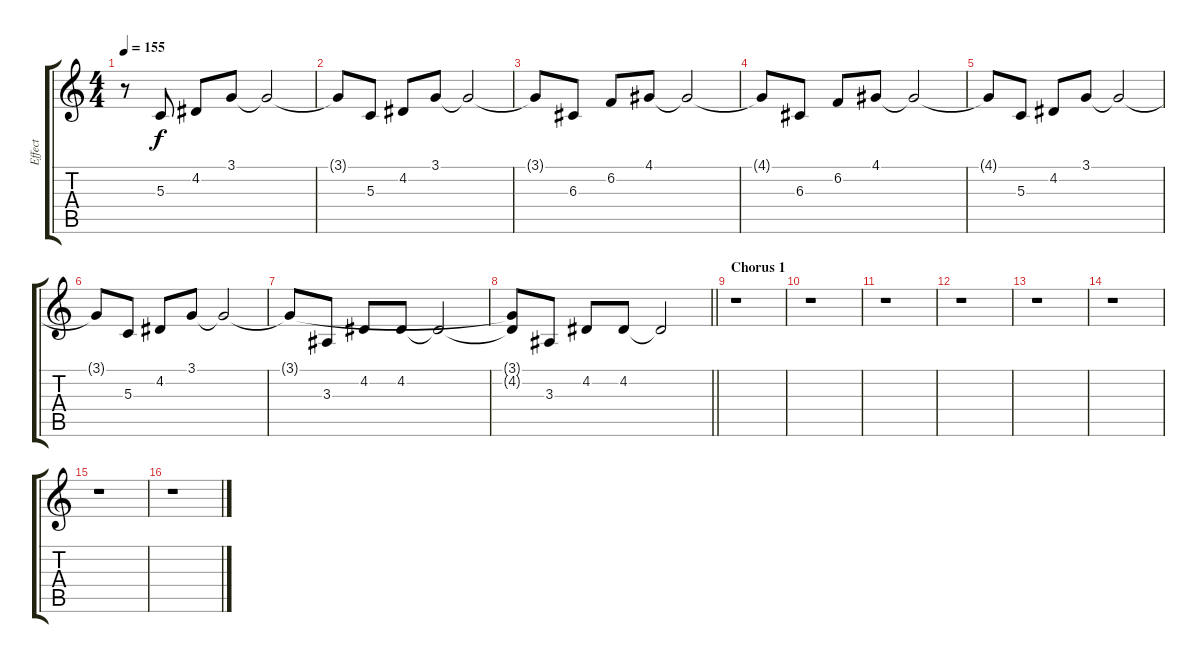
\track ("Effect" "Effect") {mute instrument lead1square}
\staff {score tabs}
\tuning (E4 B3 G3 D3 A2 E2) {hide}
\ts (4 4)
\tempo 155
\clef g2
\ks c
r.8{dy f} 5.3.8 4.2.8 3.1.8 3.1{t}.2 |
3.1{t}.8 5.3.8 4.2.8 3.1.8 3.1{t}.2 |
3.1{t}.8 6.3.8 6.2.8 4.1.8 4.1{t}.2 |
4.1{t}.8 6.3.8 6.2.8 4.1.8 4.1{t}.2 |
4.1{t}.8 5.3.8 4.2.8 3.1.8 3.1{t}.2 |
3.1{t}.8 5.3.8 4.2.8 3.1.8 3.1{t}.2 |
3.1{t}.8 3.3.8 4.2.8 4.2.8 4.2{t}.2 |
\barLineRight lightlight
(3.1{t} 4.2{t}).8 3.3.8 4.2.8 4.2.8 4.2{t}.2 |
\section ("" "Chorus 1")
r.1 |
r.1 |
r.1 |
r.1 |
r.1 |
r.1 |
r.1 |
r.1
